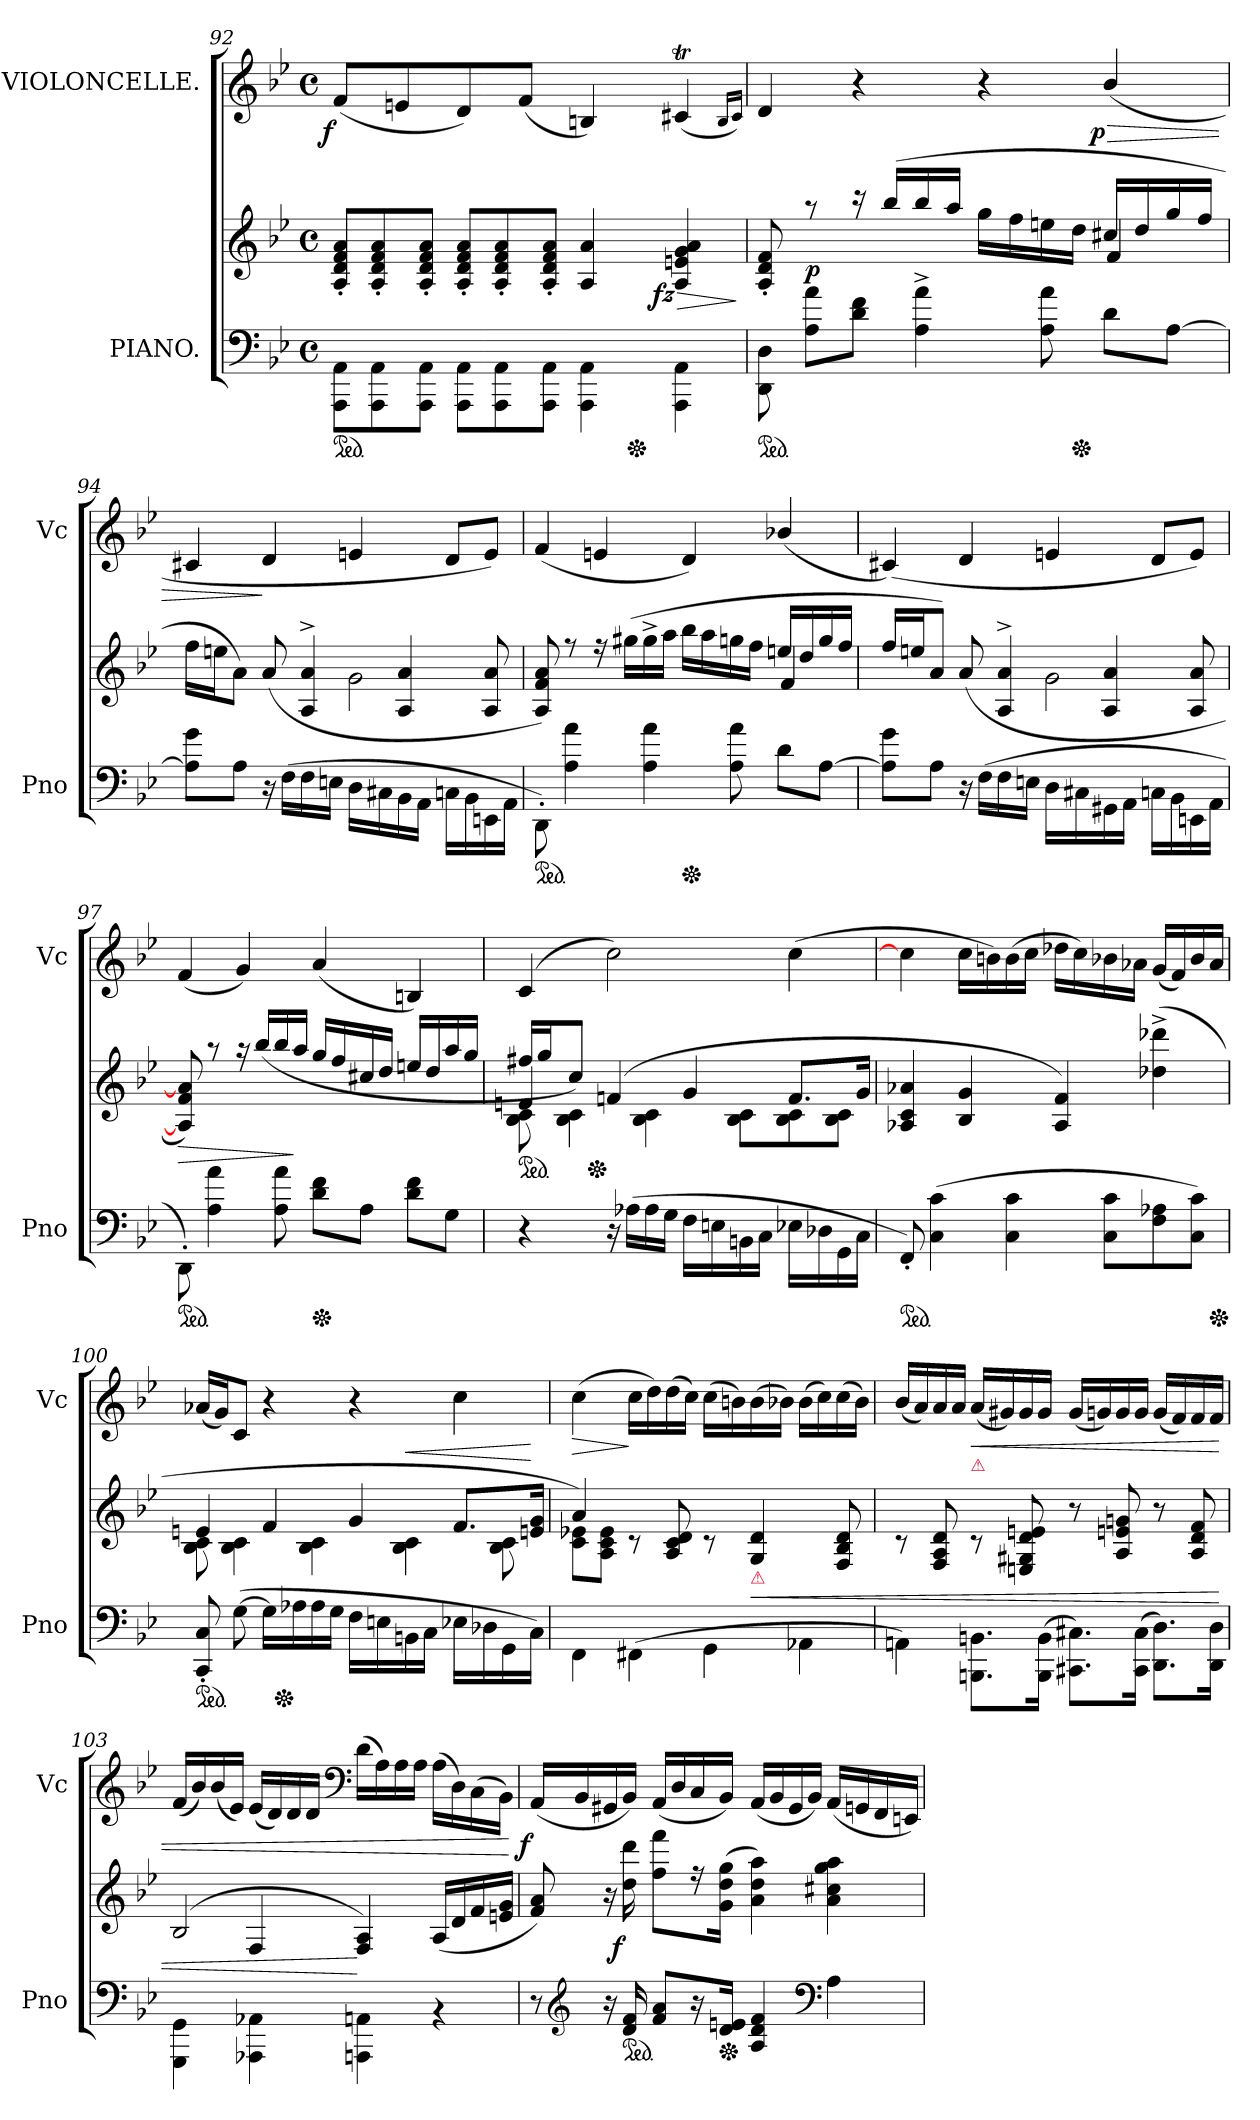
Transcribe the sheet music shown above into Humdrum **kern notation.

**kern	**kern	**dynam	**kern	**dynam
*part2	*part2	*part2	*part1	*part1
*staff3	*staff2	*staff2/3	*staff1	*staff1
*I"PIANO.	*	*	*I"VIOLONCELLE.	*
*I'Pno	*	*	*I'Vc	*
*clefF4	*clefG2	*	*clefG2	*
*k[b-e-]	*k[b-e-]	*	*k[b-e-]	*
*M4/4	*M4/4	*	*M4/4	*
*met(c)	*met(c)	*	*met(c)	*
*Xtuplet	*Xtuplet	*	*	*
=92	=92	=92	=92	=92
!	!	!	!	!LO:DY:rj
*ped	*	*	*	*
*	*^	*	*	*
12AAA\ 12AA\L	12A'>/ 12d'>/ 12f'>/ 12a'>/L	2ryy	.	(<8f!L	f
12AAA\ 12AA\	12A'>/ 12d'>/ 12f'>/ 12a'>/	.	.	.	.
.	.	.	.	8en!	.
12AAA\ 12AA\J	12A'>/ 12d'>/ 12f'>/ 12a'>/J	.	.	.	.
12AAA\ 12AA\L	12A'>/ 12d'>/ 12f'>/ 12a'>/L	.	.	8d!)	.
12AAA\ 12AA\	12A'>/ 12d'>/ 12f'>/ 12a'>/	.	.	.	.
.	.	.	.	(<8f!J	.
12AAA\ 12AA\J	12A'>/ 12d'>/ 12f'>/ 12a'>/J	.	.	.	.
4AAA\ 4AA\	4A/ 4a/	8ryy	.	4Bn!)	.
*Xped	*	*	*	*	*
.	.	4.ryy	.	.	.
!	!	!	!LO:DY:n=1:rj	!	!
4AAA\ 4AA\	4A/ 4en/ 4g/ 4a/	.	> fz	(<4c#Xt!	.
.	.	.	.	16qqB!/LL	.
.	.	.	.	16qqc#!/JJ)	.
.	.	.	]	.	.
=93	=93	=93	=93	=93	=93
*ped	*	*	*	*	*
8DD\ 8D\	8A'>/ 8d'>/ 8f'>/	2raayy	.	4dTTT!	.
8A\ 8a\L	8raa	.	p	.	.
8d\ 8f\J	16rccc	.	.	4r	.
.	(>16bb-/LL	.	.	.	.
4A^<\ 4a^<\	16bb-	.	.	.	.
.	16aaJJ	.	.	.	.
.	16ggLL	4rgyy	.	4r	.
.	16ff	.	.	.	.
8A\ 8a\	16een	.	.	.	.
*Xped	*	*	*	*	*
.	16ddJJ	.	.	.	.
!	!	!	!	!	!LO:HP:b
!	!	!	!	!	!LO:DY:n=1:b:rj
8d\L	16cc#XLL	4f/	.	(<4b-!/	> p
.	16dd	.	.	.	.
[8A\J	16gg/	.	.	.	.
.	16ffJJ	.	.	.	.
=94	=94	=94	=94	=94	=94
8A]\ 8g\L	16ffLL	2reyy	.	4c#X!	.
.	16eenJ	.	.	.	.
8AJ	8aJ)	.	.	.	.
16r	(>8a	.	.	4d!	]
(<16FLL	.	.	.	.	.
16F\	4A^</ 4a^</	.	.	.	.
16En\JJ	.	.	.	.	.
16D\LL	.	2g	.	4en!	.
16C#X\	.	.	.	.	.
16BB-\	4A/ 4a/	.	.	.	.
16AA\JJ	.	.	.	.	.
16Cn\LL	.	.	.	8d!L	.
16BB-\	.	.	.	.	.
16EEn\	8A/ 8a/	.	.	8e!J)	.
16AA\JJ	.	.	.	.	.
=95	=95	=95	=95	=95	=95
*ped	*	*	*	*	*
8DD'<\)	8A/ 8f/ 8a/)	2rFyy	.	(<4f!	.
4A\ 4a\	8rff	.	.	.	.
.	16rff	.	.	4en!	.
.	(>16gg#XLL	.	.	.	.
4A\ 4a\	16gg#^<	.	.	.	.
.	16aaJJ	.	.	.	.
*Xped	*	*	*	*	*
.	16bb-LL	4rddyy	.	4d!)	.
.	16aa	.	.	.	.
8A\ 8a\	16ggn	.	.	.	.
.	16ffJJ	.	.	.	.
8d\L	16eenLL	4f/	.	(<4b-X!/	.
.	16dd	.	.	.	.
[8AJ	16gg	.	.	.	.
.	16ffJJ	.	.	.	.
=96	=96	=96	=96	=96	=96
8A]\ 8g\L	16ff/LL	2reyy	.	(<4c#X!)	.
.	16een/J	.	.	.	.
8AJ	8a/J)	.	.	.	.
16r	(>8a	.	.	4d!	.
(<16FLL	.	.	.	.	.
16F\	4A^</ 4a^</	.	.	.	.
16En\JJ	.	.	.	.	.
16D\LL	.	2g	.	4en!	.
16C#X\	.	.	.	.	.
16GG#X\	4A/ 4a/	.	.	.	.
16AA\JJ	.	.	.	.	.
16Cn\LL	.	.	.	8d!L	.
16BB-\	.	.	.	.	.
16EEn\	8A/ 8a/	.	.	8e!J)	.
16AA\JJ	.	.	.	.	.
*	*v	*v	*	*	*
=97	=97	=97	=97	=97
*ped	*	*	*	*
8DD'<\)	8A]/ 8f/ 8a]/)	>	(<4f!	.
4A\ 4a\	8raa	.	.	.
.	16raa	.	4g!)	.
.	(>16bb-/LL	.	.	.
8A\ 8a\	16bb-/	.	.	.
.	16aa/JJ	]	.	.
*Xped	*	*	*	*
8d\ 8f\L	16gg/LL	.	(<4a!	.
.	16ff/	.	.	.
8AJ	16cc#X	.	.	.
.	16ddJJ	.	.	.
8d\ 8f\L	16een/LL	.	4Bn!)	.
.	16dd/	.	.	.
8GJ	16aa	.	.	.
.	16ggJJ	.	.	.
=98	=98	=98	=98	=98
*	*^	*	*	*
*	*	*^	*	*	*
*	*ped	*	*	*	*	*
*	*	*	*^	*	*	*
4r	16ff#XLL	4en/	8B-\ 8c\	8.ryy	.	(>4c!	.
.	16ggJ	.	.	.	.	.	.
.	8ccJ)	.	4B-\ 4c\	.	.	.	.
*	*Xped	*	*	*	*	*	*
.	.	.	.	2ryy	.	.	.
16r	(>4fn/	4rcccyy	.	.	.	2cc!)	.
(>16A-XLL	.	.	.	.	.	.	.
16A-	.	.	4B-\ 4c\	.	.	.	.
16GJJ	.	.	.	.	.	.	.
16FLL	4g/	2rcccyy	.	.	.	.	.
16En	.	.	.	.	.	.	.
16BBn	.	.	8B-\ 8c\L	.	.	.	.
16CJJ	.	.	.	4ryy	.	.	.
16E-XLL	8.f/L	.	8B-\ 8c\	.	.	(>4cc!	.
16D-X	.	.	.	.	.	.	.
16GG\	.	.	8B-\ 8c\J	.	.	.	.
16CJJ	16g/Jk	.	.	16ryy	.	.	.
*	*v	*v	*v	*v	*	*	*
=99	=99	=99	=99	=99
*ped	*	*	*	*
*	*^	*	*	*
8FF'<)	4A-X 4c 4a-X	2...ryy	.	4cc!]	.
(>4C 4c	.	.	.	.	.
.	4B- 4g	.	.	16cc!\LL	.
.	.	.	.	16bn!)	.
4C 4c	.	.	.	(>16b!	.
.	.	.	.	16cc!JJ	.
.	4A- 4f)	.	.	16dd-X!\LL	.
.	.	.	.	16cc!)	.
8C 8cL	.	.	.	16b-X!	.
.	.	.	.	16a-X!JJ	.
8F 8A-X	(>4dd-X^< 4ddd-X^<	.	.	(<16g!/LL	.
.	.	.	.	16f!/)	.
8C 8cJ)	.	.	.	16b-!/	.
*Xped	*	*	*	*	*
.	.	16ryy	.	16a-!/JJ	.
=100	=100	=100	=100	=100	=100
*ped	*	*	*	*	*
*	*	*^	*	*	*
8CC'< 8C'<	4en	8B- 8c	4ryy	.	(<16a-X!LL	.
.	.	.	.	.	16g!J)	.
(>[8G	.	4B- 4c	.	.	8c!J	.
16GLL]	4f	.	32ryy	.	4r	.
*Xped	*	*	*	*	*	*
.	.	.	2ryy	.	.	.
16A-X	.	.	.	.	.	.
16A-	.	4B- 4c	.	.	.	.
16GJJ	.	.	.	.	.	.
16FLL	4g	.	.	.	4r	.
16En	.	.	.	.	.	.
!	!	!	!	!LO:HP:a	!	!
16BBn	.	4B- 4c	.	<	.	.
16CJJ	.	.	.	.	.	.
16E-X\LL	8.fL	.	.	.	4cc!	.
.	.	.	8..ryy	.	.	.
16D-X	.	.	.	.	.	.
16GG	.	8B- 8c	.	.	.	.
16CJJ)	16en 16gJk	.	.	[	.	.
=101	=101	=101	=101	=101	=101	=101
!	!	!	!	!	!	!LO:HP:b
*	*	*v	*v	*	*	*
4FF\	4a)	8c 8e-XL	.	(>4cc!	>
.	.	8A 8c 8e-J	.	.	.
(<4FF#X\	4ryy	8rc	.	16cc!\LL	]
.	.	.	.	16dd!)	.
.	.	8A/ 8c/ 8d/	.	(>16dd!	.
.	.	.	.	16cc!JJ)	.
4GG\	2rddyy	8rc	.	(>16cc!\LL	.
.	.	.	.	16bn!)	.
!	!	!LO:TX:b:color=crimson:t=⚠	!	!	!
.	.	4G/ 4d/	<	(>16b!	.
.	.	.	.	16b-X!JJ)	.
4AA-X\	.	.	.	(>16b-!\LL	.
.	.	.	.	16cc!)	.
.	.	8F/ 8B-/ 8d/	.	(>16cc!	.
.	.	.	.	16b-!JJ)	.
*	*v	*v	*	*	*
=102	=102	=102	=102	=102
4AAn\)	8rc	.	(<16b-!LL	.
.	.	.	16a!)	.
.	8F/ 8A/ 8d/	.	16a!	.
.	.	.	16a!JJ	.
!	!	!	!LO:TX:b:color=crimson:t=⚠	!
!	!	!	!	!LO:HP:b
8.BBBn 8.BBnL	8rc	.	(<16a!LL	<
.	.	.	16g#X!)	.
.	8En/ 8G#X/ 8d/ 8en/	.	16g#!	.
(>16BBB\ 16BB\Jk	.	.	16g#!JJ	.
8.CC#X 8.C#XL)	8r	.	(<16g#!LL	.
.	.	.	16gn!)	.
.	8A/ 8en/ 8gn/	.	16g!	.
(>16CC#\ 16C#\Jk	.	.	16g!JJ	.
8.DD 8.DL)	8r	.	(<16g!LL	.
.	.	.	16f!)	.
.	8A/ 8d/ 8f/	.	16f!	.
16DD\ 16D\Jk	.	.	16f!JJ	.
=103	=103	=103	=103	=103
*	*^	*	*	*
4GGG\ 4GG\	(>2B-/	4ryy	.	(<16f!LL	.
.	.	.	.	16b-!)	.
.	.	.	.	(<16b-!	.
.	.	.	.	16e-!JJ)	.
4AAA-X\ 4AA-X\	.	4F/	.	(<16e-!LL	.
.	.	.	.	16d!)	.
.	.	.	.	16d!	.
.	.	.	.	16d!JJ	.
*	*	*	*	*clefF4	*
4AAAn\ 4AAn\	4F/ 4A/)	2ryy	[	(>16d!LL	.
.	.	.	.	16A!\)	.
.	.	.	.	16A!	.
.	.	.	.	16A!JJ	.
4rBB	(>16A/LL	.	.	(>16A!LL	.
.	16d	.	.	16D!)	.
.	16f	.	.	(>16C!\	.
.	16en 16gJJ	.	.	16BB-!JJ)	.
*	*v	*v	*	*	*
.	.	.	.	[
=104	=104	=104	=104	=104
!	!	!	!	!LO:DY:rj
8r	8f 8a)	.	(<16AA!LL	f
*clefG2	*	*	*	*
.	.	.	16BB-!	.
16r	16r	.	16GG#X!	.
!	!	!LO:DY:rj	!	!
*ped	*	*	*	*
16d 16f	16dd 16ddd	f	16BB-!JJ)	.
8f 8aL	8ff 8fffL	.	(<16AA!LL	.
.	.	.	16D!	.
16r	16r	.	16C!	.
*Xped	*	*	*	*
16d 16enJk	(>16g 16dd 16ggJk	.	16BB-!JJ)	.
4A 4d 4f	4a 4dd 4aa)	.	(<16AA!LL	.
.	.	.	16BB-!	.
.	.	.	16GG#!	.
.	.	.	16BB-!JJ)	.
*clefF4	*	*	*	*
4A	4a 4cc#X 4gg 4aa	.	(<16AA!LL	.
.	.	.	16GGn!	.
.	.	.	16FF!	.
.	.	.	16EEn!JJ)	.
=	=	=	=	=
*-	*-	*-	*-	*-
